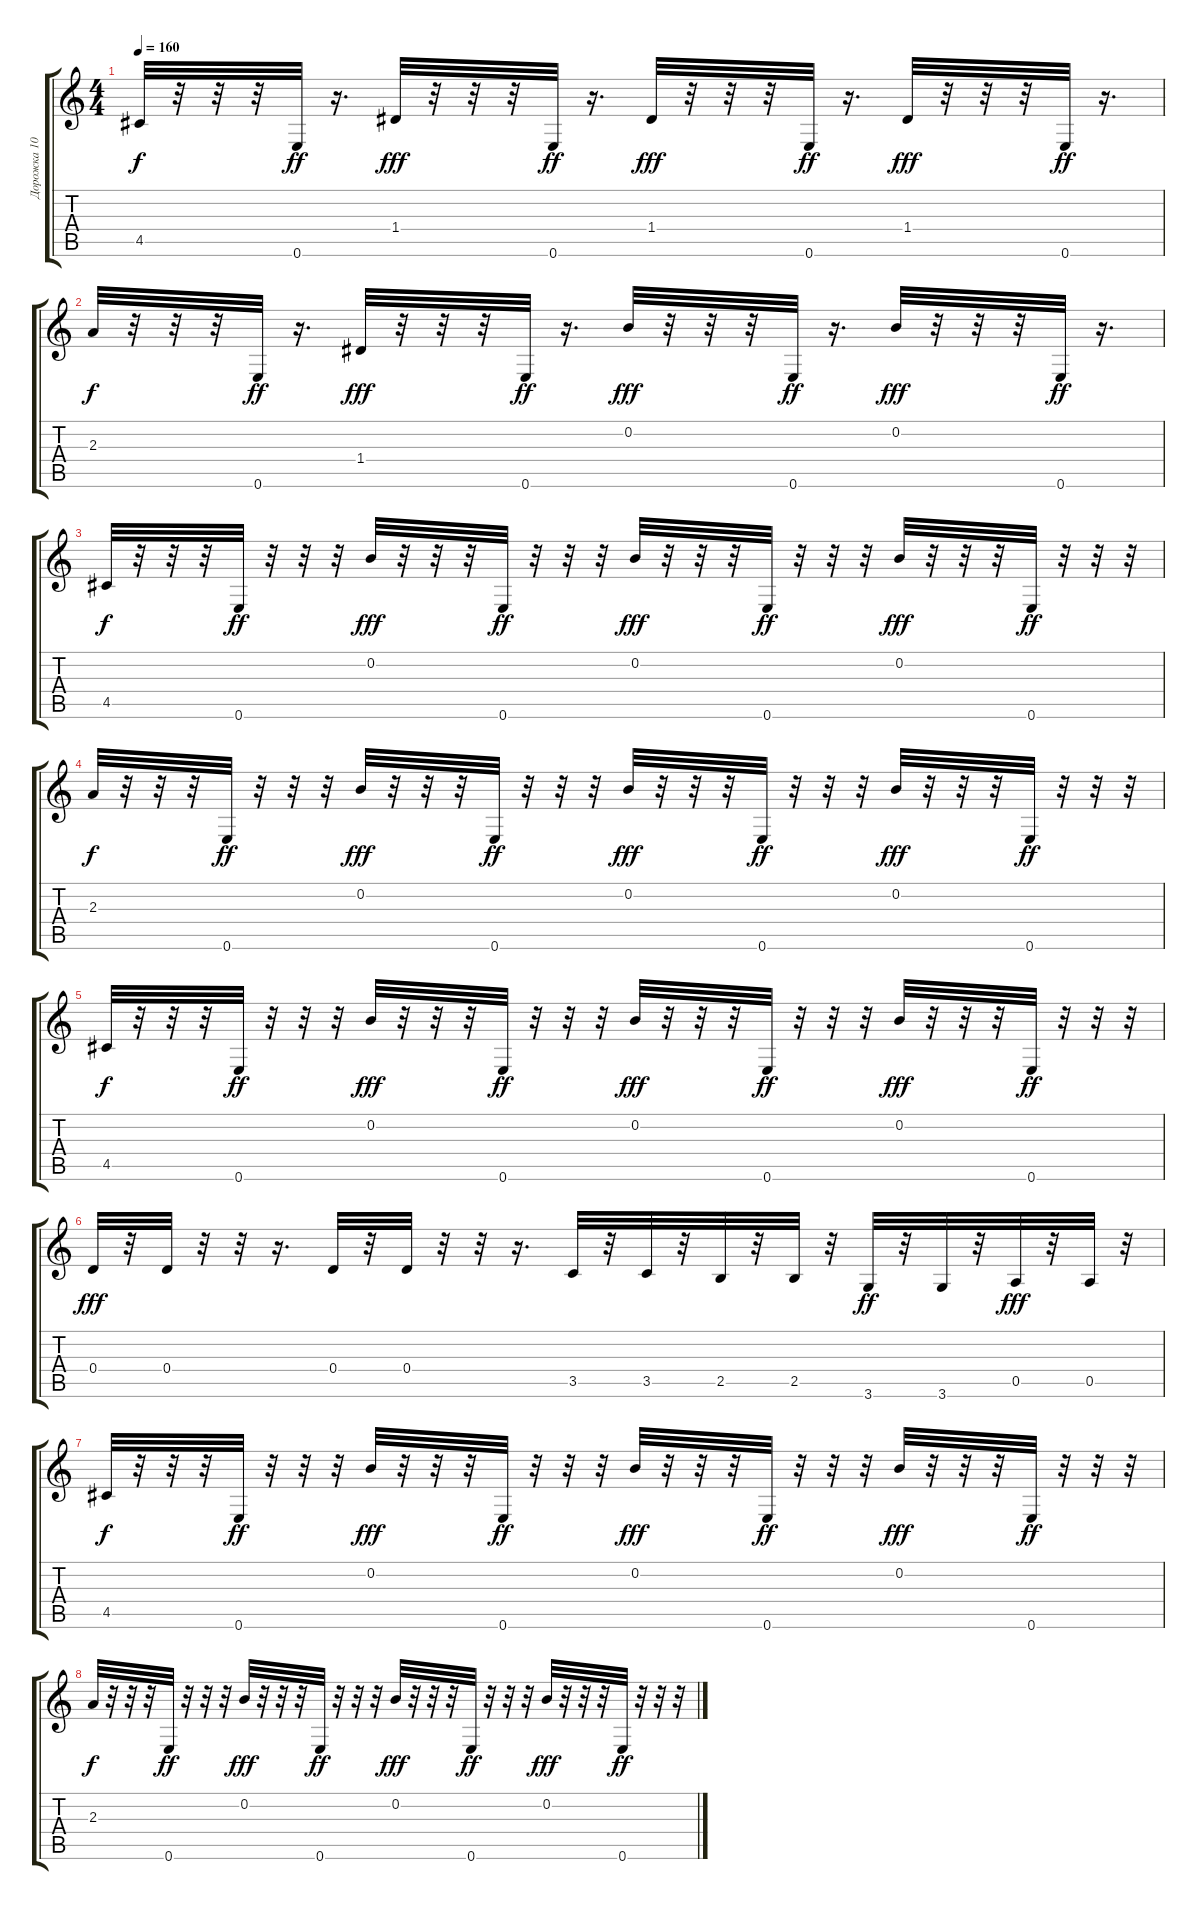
\track ("Дорожка 10" "Дорожка 10") {instrument acousticguitarnylon}
\staff {score tabs}
\tuning (E4 B3 G3 D3 A2 E2) {hide}
\ts (4 4)
\tempo 160
\clef g2
\ks c
4.5.32{dy f} r.32 r.32 r.32 0.6.32{dy ff} r.16{d} 1.4.32{dy fff} r.32 r.32 r.32 0.6.32{dy ff} r.16{d} 1.4.32{dy fff} r.32 r.32 r.32 0.6.32{dy ff} r.16{d} 1.4.32{dy fff} r.32 r.32 r.32 0.6.32{dy ff} r.16{d} |
2.3.32{dy f} r.32 r.32 r.32 0.6.32{dy ff} r.16{d} 1.4.32{dy fff} r.32 r.32 r.32 0.6.32{dy ff} r.16{d} 0.2.32{dy fff} r.32 r.32 r.32 0.6.32{dy ff} r.16{d} 0.2.32{dy fff} r.32 r.32 r.32 0.6.32{dy ff} r.16{d} |
4.5.32{dy f} r.32 r.32 r.32 0.6.32{dy ff} r.32 r.32 r.32 0.2.32{dy fff} r.32 r.32 r.32 0.6.32{dy ff} r.32 r.32 r.32 0.2.32{dy fff} r.32 r.32 r.32 0.6.32{dy ff} r.32 r.32 r.32 0.2.32{dy fff} r.32 r.32 r.32 0.6.32{dy ff} r.32 r.32 r.32 |
2.3.32{dy f} r.32 r.32 r.32 0.6.32{dy ff} r.32 r.32 r.32 0.2.32{dy fff} r.32 r.32 r.32 0.6.32{dy ff} r.32 r.32 r.32 0.2.32{dy fff} r.32 r.32 r.32 0.6.32{dy ff} r.32 r.32 r.32 0.2.32{dy fff} r.32 r.32 r.32 0.6.32{dy ff} r.32 r.32 r.32 |
4.5.32{dy f} r.32 r.32 r.32 0.6.32{dy ff} r.32 r.32 r.32 0.2.32{dy fff} r.32 r.32 r.32 0.6.32{dy ff} r.32 r.32 r.32 0.2.32{dy fff} r.32 r.32 r.32 0.6.32{dy ff} r.32 r.32 r.32 0.2.32{dy fff} r.32 r.32 r.32 0.6.32{dy ff} r.32 r.32 r.32 |
0.4.32{dy fff} r.32 0.4.32 r.32 r.32 r.16{d} 0.4.32 r.32 0.4.32 r.32 r.32 r.16{d} 3.5.32 r.32 3.5.32 r.32 2.5.32 r.32 2.5.32 r.32 3.6.32{dy ff} r.32 3.6.32 r.32 0.5.32{dy fff} r.32 0.5.32 r.32 |
4.5.32{dy f} r.32 r.32 r.32 0.6.32{dy ff} r.32 r.32 r.32 0.2.32{dy fff} r.32 r.32 r.32 0.6.32{dy ff} r.32 r.32 r.32 0.2.32{dy fff} r.32 r.32 r.32 0.6.32{dy ff} r.32 r.32 r.32 0.2.32{dy fff} r.32 r.32 r.32 0.6.32{dy ff} r.32 r.32 r.32 |
2.3.32{dy f} r.32 r.32 r.32 0.6.32{dy ff} r.32 r.32 r.32 0.2.32{dy fff} r.32 r.32 r.32 0.6.32{dy ff} r.32 r.32 r.32 0.2.32{dy fff} r.32 r.32 r.32 0.6.32{dy ff} r.32 r.32 r.32 0.2.32{dy fff} r.32 r.32 r.32 0.6.32{dy ff} r.32 r.32 r.32
